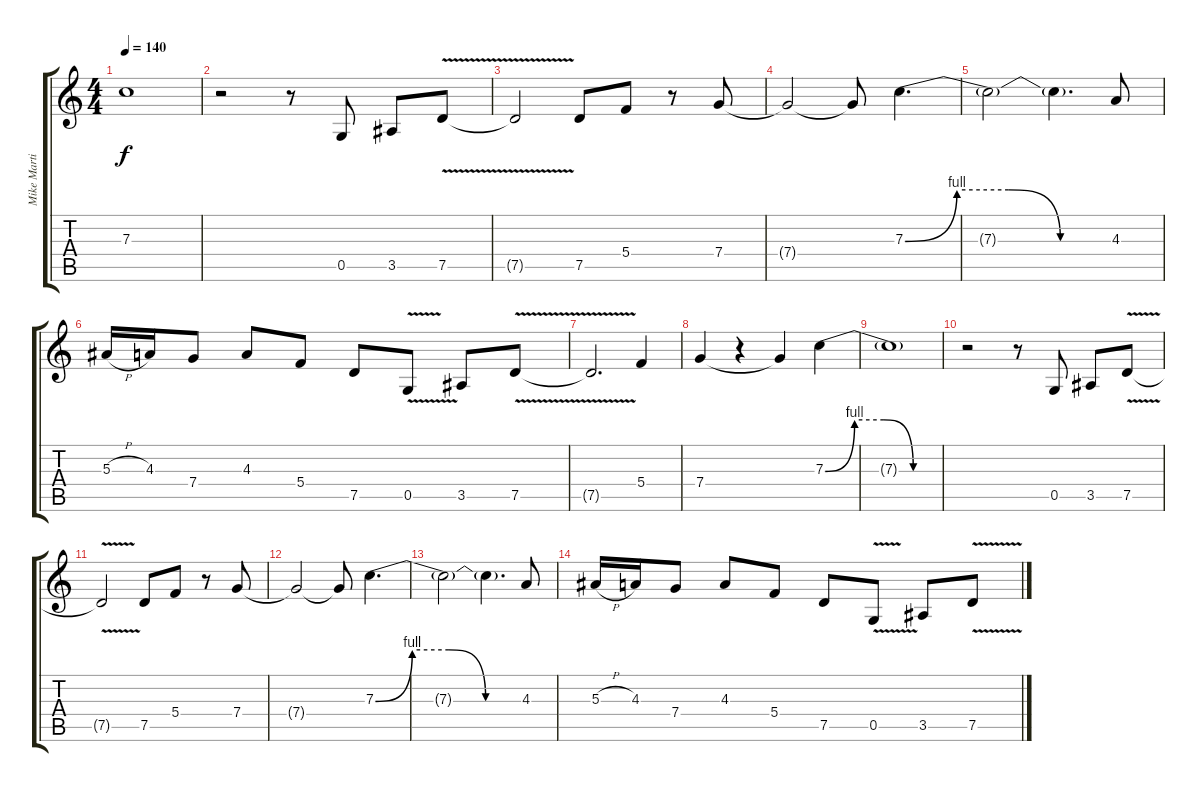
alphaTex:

\track ("Mike Martin" "Mike Marti") {instrument distortionguitar}
\staff {score tabs}
\tuning (D4 A3 F3 C3 G2 D2) {hide}
\ts (4 4)
\tempo 140
\clef g2
\ks c
7.3{t}.1{dy f} |
r.2 r.8 0.5.8 3.5.8 7.5{v}.8 |
7.5{t}.2 7.5.8 5.4.8 r.8 7.4.8 |
7.4{t}.2 7.4{t}.8 7.3{be (custom 0 0 15 4 30 4 45 0 60 0)}.4{d} |
7.3{t}.2 7.3{t}.4{d} 4.3.8 |
5.3{h}.16 4.3.16 7.4.8 4.3.8 5.4.8 7.5.8 0.5{v}.8 3.5.8 7.5{v}.8 |
7.5{t}.2{d} 5.4.4 |
7.4.4 r.4 7.4{t}.4 7.3{be (custom 0 0 15 4 30 4 45 0 60 0)}.4 |
7.3{t}.1 |
r.2 r.8 0.5.8 3.5.8 7.5{v}.8 |
7.5{t}.2 7.5.8 5.4.8 r.8 7.4.8 |
7.4{t}.2 7.4{t}.8 7.3{be (custom 0 0 15 4 30 4 45 0 60 0)}.4{d} |
7.3{t}.2 7.3{t}.4{d} 4.3.8 |
5.3{h}.16 4.3.16 7.4.8 4.3.8 5.4.8 7.5.8 0.5{v}.8 3.5.8 7.5{v}.8
